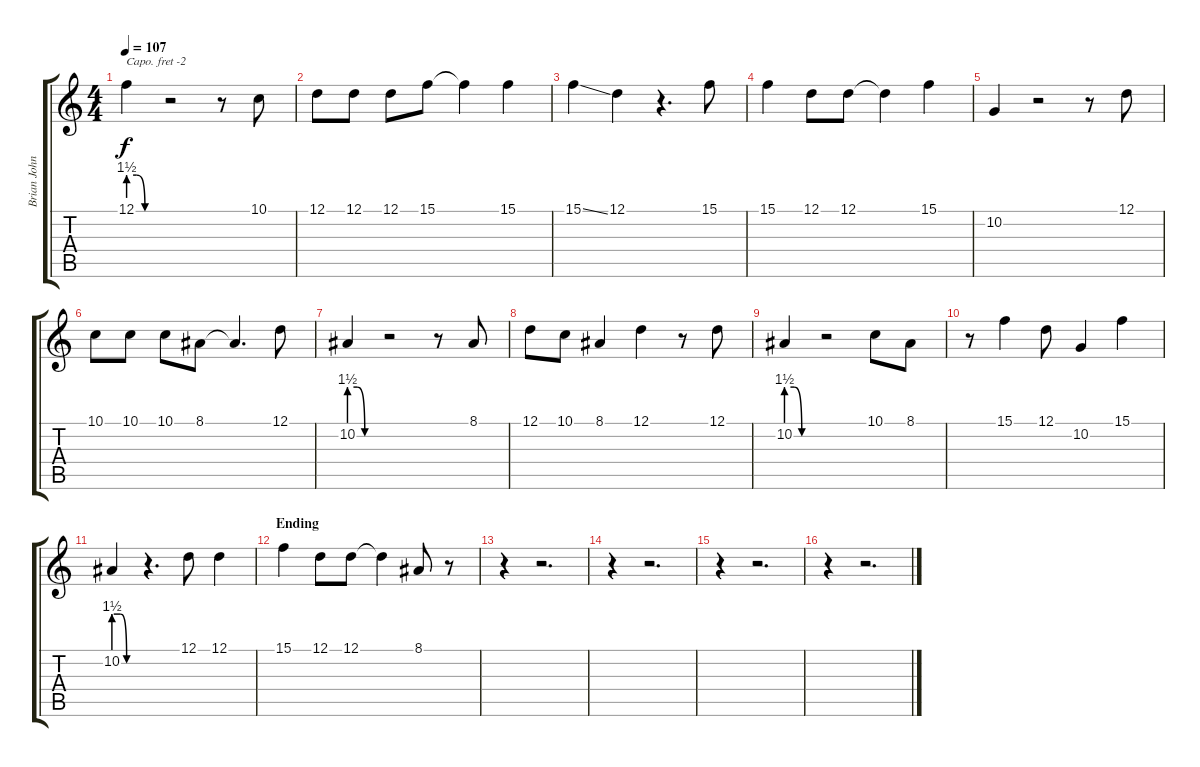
\track ("Brian Johnson" "Brian John") {instrument trumpet}
\staff {score tabs}
\capo -2
\tuning (E4 B3 G3 D3 A2 E2) {hide}
\ts (4 4)
\tempo 107
\clef g2
\ks c
12.1{be (custom 0 6 15 6 30 0 60 0)}.4{dy f} r.2 r.8 10.1.8 |
12.1.8 12.1.8 12.1.8 15.1.8 15.1{t}.4 15.1.4 |
15.1{ss}.4 12.1.4 r.4{d} 15.1.8 |
15.1.4 12.1.8 12.1.8 12.1{t}.4 15.1.4 |
10.2.4 r.2 r.8 12.1.8 |
10.1.8 10.1.8 10.1.8 8.1.8 8.1{t}.4{d} 12.1.8 |
10.2{be (custom 0 6 15 6 30 0 60 0)}.4 r.2 r.8 8.1.8 |
12.1.8 10.1.8 8.1.4 12.1.4 r.8 12.1.8 |
10.2{be (custom 0 6 15 6 30 0 60 0)}.4 r.2 10.1.8 8.1.8 |
r.8 15.1.4 12.1.8 10.2.4 15.1.4 |
10.2{be (custom 0 6 15 6 30 0 60 0)}.4 r.4{d} 12.1.8 12.1.4 |
\section ("" "Ending")
15.1.4 12.1.8 12.1.8 12.1{t}.4 8.1.8 r.8 |
r.4 r.2{d} |
r.4 r.2{d} |
r.4 r.2{d} |
r.4 r.2{d}
